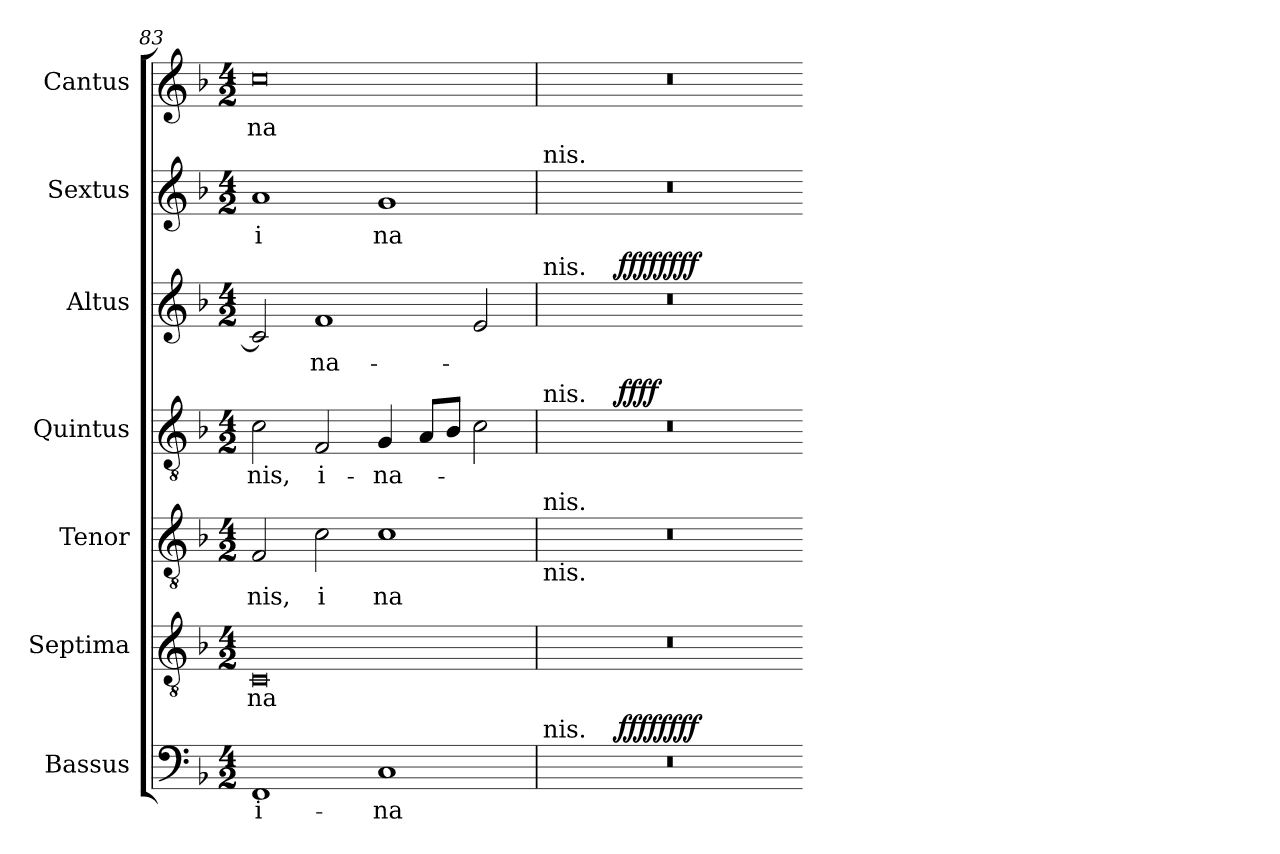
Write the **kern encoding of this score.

**kern	**text	**dynam	**kern	**text	**kern	**text	**kern	**text	**dynam	**kern	**text	**dynam	**kern	**text	**kern	**text
*part7	*part7	*part7	*part6	*part6	*part5	*part5	*part4	*part4	*part4	*part3	*part3	*part3	*part2	*part2	*part1	*part1
*staff7	*staff7	*staff7	*staff6	*staff6	*staff5	*staff5	*staff4	*staff4	*staff4	*staff3	*staff3	*staff3	*staff2	*staff2	*staff1	*staff1
*I"Bassus	*	*	*I"Septima	*	*I"Tenor	*	*I"Quintus	*	*	*I"Altus	*	*	*I"Sextus	*	*I"Cantus	*
*clefF4	*	*	*clefGv2	*	*clefGv2	*	*clefGv2	*	*	*clefG2	*	*	*clefG2	*	*clefG2	*
*k[b-]	*	*	*k[b-]	*	*k[b-]	*	*k[b-]	*	*	*k[b-]	*	*	*k[b-]	*	*k[b-]	*
*F:	*	*	*F:	*	*F:	*	*F:	*	*	*F:	*	*	*F:	*	*F:	*
*M4/2	*	*	*M4/2	*	*M4/2	*	*M4/2	*	*	*M4/2	*	*	*M4/2	*	*M4/2	*
=83	=83	=83	=83	=83	=83	=83	=83	=83	=83	=83	=83	=83	=83	=83	=83	=83
!	!LO:LY:b:cj	!	!	!LO:LY:b:cj	!	!LO:LY:b:cj	!	!LO:LY:b:cj	!	!	!	!	!	!LO:LY:b:cj	!	!LO:LY:b:cj
1FF	i-	.	0C	-na-	2F/	nis,	2c\	-nis,	.	2c/]	.	.	1a	i	0cc	-na-
!	!	!	!	!	!	!LO:LY:b:cj	!	!LO:LY:b:cj	!	!	!LO:LY:b:cj	!	!	!	!	!
.	.	.	.	.	2c\	i	2F/	i-	.	1f	-na-	.	.	.	.	.
!	!LO:LY:b:cj	!	!	!	!	!LO:LY:b:cj	!	!LO:LY:b	!	!	!	!	!	!LO:LY:b:cj	!	!
1C	-na-	.	.	.	1c	na	4G/	-na-	.	.	.	.	1g	na	.	.
.	.	.	.	.	.	.	8A/L	.	.	.	.	.	.	.	.	.
.	.	.	.	.	.	.	8B-/J	.	.	.	.	.	.	.	.	.
.	.	.	.	.	.	.	2c\	.	.	2e/	.	.	.	.	.	.
=84	=84	=84	=84	=84	=84	=84	=84	=84	=84	=84	=84	=84	=84	=84	=84	=84
*^	*	*	*	*	*	*	*^	*	*	*^	*	*	*	*	*	*
!	!	!	!	!	!	!	!	!	!	!	!	!	!	!	!	!LO:TX:a:t=nis.	!	!	!
!	!	!	!	!	!	!	!	!	!	!	!	!LO:TX:a:t=nis.	!	!	!	!	!	!	!
!	!	!	!	!	!	!	!	!LO:TX:a:t=nis.	!	!	!	!	!	!	!	!	!	!	!
!	!	!	!	!	!	!LO:TX:a:t=nis.	!	!	!	!	!	!	!	!	!	!	!	!	!
!	!	!	!	!	!	!LO:TX:b:t=nis.	!	!	!	!	!	!	!	!	!	!	!	!	!
!LO:TX:a:t=nis.	!	!	!	!	!	!	!	!	!	!	!	!	!	!	!	!	!	!	!
0r	4ryy	.	.	0r	.	0r	.	0r	4ryy	.	.	0r	4ryy	.	.	0r	.	0r	.
.	8ryy	.	.	.	.	.	.	.	8ryy	.	.	.	8ryy	.	.	.	.	.	.
.	64ryy	.	.	.	.	.	.	.	64ryy	.	.	.	64ryy	.	.	.	.	.	.
!	!	!	!LO:DY:a	!	!	!	!	!	!	!	!	!	!	!	!	!	!	!	!
!	!	!	!LO:DY:n=1:b	!	!	!	!	!	!	!	!LO:DY:b	!	!	!	!LO:DY:a	!	!	!	!
!	!	!	!	!	!	!	!	!	!	!	!	!	!	!	!LO:DY:n=1:b	!	!	!	!
.	1ryy	.	ffff ffff	.	.	.	.	.	1ryy	.	ffff	.	1ryy	.	ffff ffff	.	.	.	.
.	2ryy	.	.	.	.	.	.	.	2ryy	.	.	.	2ryy	.	.	.	.	.	.
.	16..ryy	.	.	.	.	.	.	.	16..ryy	.	.	.	16..ryy	.	.	.	.	.	.
*	*	*	*	*	*	*	*	*v	*v	*	*	*	*	*	*	*	*	*	*
*v	*v	*	*	*	*	*	*	*	*	*	*v	*v	*	*	*	*	*	*
=	==	==	=	==	=	==	=	==	==	=	==	==	=	==	==	==
*-	*-	*-	*-	*-	*-	*-	*-	*-	*-	*-	*-	*-	*-	*-	*-	*-
